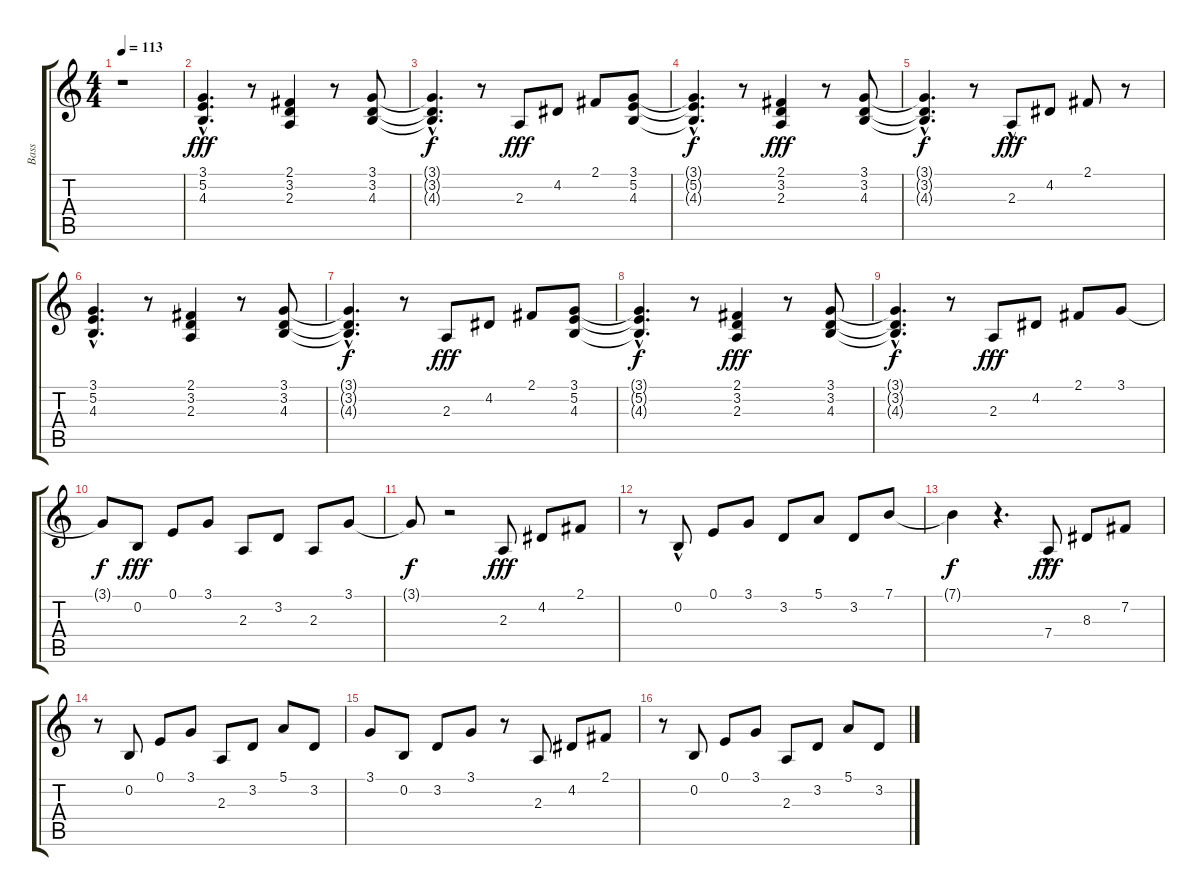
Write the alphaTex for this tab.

\track (" Bass" " Bass") {instrument brightacousticpiano}
\staff {score tabs}
\tuning (E4 B3 G3 D3 A2 E2) {hide}
\ts (4 4)
\tempo 113
\clef g2
\ks c
r.1{dy fff} |
(3.1{hac} 5.2{hac} 4.3{hac}).4{d} r.8 (2.1 3.2 2.3).4 r.8 (3.1 3.2 4.3).8 |
(3.1{t} 3.2{t} 4.3{hac t}).4{d dy f} r.8 2.3.8{dy fff} 4.2.8 2.1.8 (3.1 5.2 4.3).8 |
(3.1{hac t} 5.2{hac t} 4.3{hac t}).4{d dy f} r.8 (2.1 3.2 2.3).4{dy fff} r.8 (3.1 3.2 4.3).8 |
(3.1{hac t} 3.2{hac t} 4.3{hac t}).4{d dy f} r.8 2.3{hac}.8{dy fff} 4.2.8 2.1.8 r.8 |
(3.1{hac} 5.2{hac} 4.3{hac}).4{d} r.8 (2.1 3.2 2.3).4 r.8 (3.1 3.2 4.3).8 |
(3.1{t} 3.2{t} 4.3{hac t}).4{d dy f} r.8 2.3.8{dy fff} 4.2.8 2.1.8 (3.1 5.2 4.3).8 |
(3.1{t} 5.2{hac t} 4.3{hac t}).4{d dy f} r.8 (2.1 3.2 2.3).4{dy fff} r.8 (3.1 3.2 4.3).8 |
(3.1{t} 3.2{hac t} 4.3{hac t}).4{d dy f} r.8 2.3.8{dy fff} 4.2.8 2.1.8 3.1.8 |
3.1{t}.8{dy f} 0.2.8{dy fff} 0.1.8 3.1.8 2.3.8 3.2.8 2.3.8 3.1.8 |
3.1{t}.8{dy f} r.2 2.3.8{dy fff} 4.2.8 2.1.8 |
r.8 0.2{hac}.8 0.1.8 3.1.8 3.2.8 5.1.8 3.2.8 7.1.8 |
7.1{t}.4{dy f} r.4{d} 7.4{hac}.8{dy fff} 8.3.8 7.2.8 |
r.8 0.2.8 0.1.8 3.1.8 2.3.8 3.2.8 5.1.8 3.2.8 |
3.1.8 0.2.8 3.2.8 3.1.8 r.8 2.3.8 4.2.8 2.1.8 |
r.8 0.2.8 0.1.8 3.1.8 2.3.8 3.2.8 5.1.8 3.2.8
